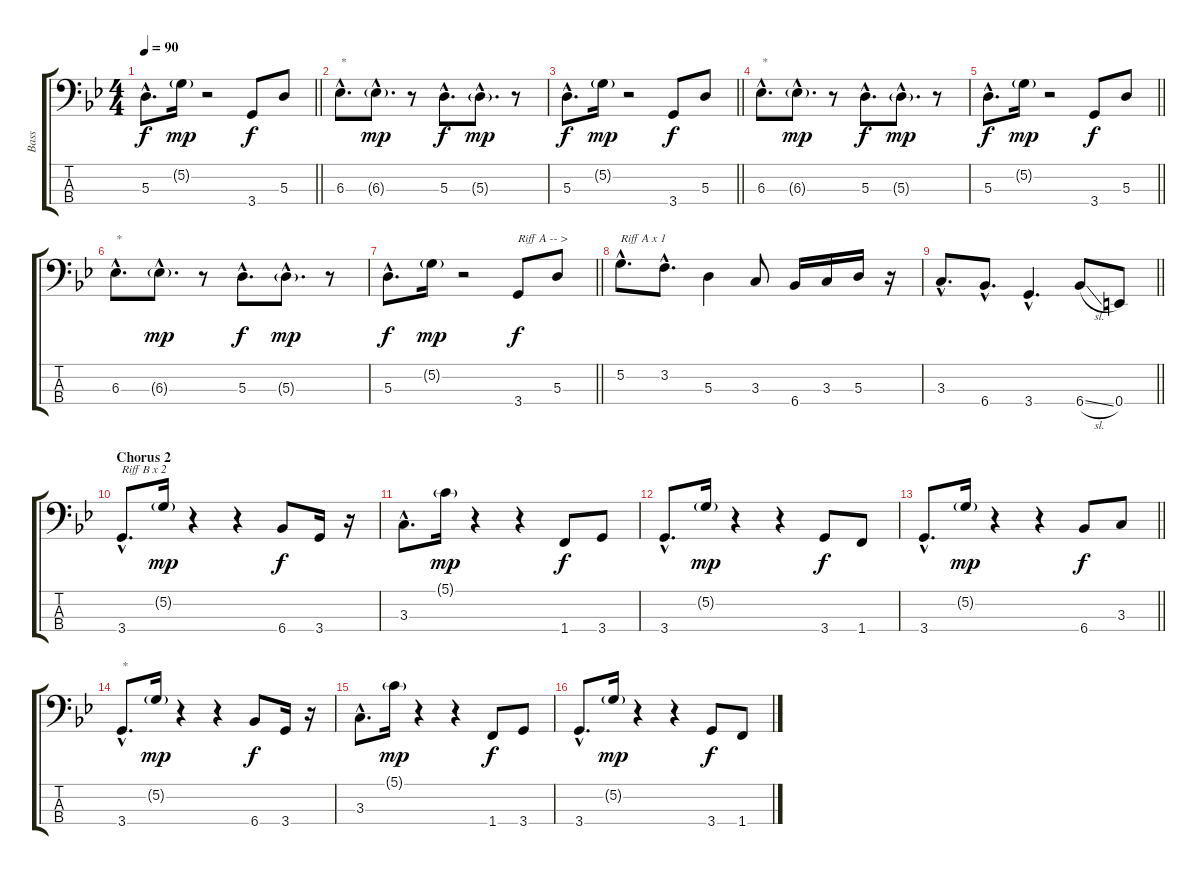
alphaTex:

\track ("Bass" "Bass") {instrument electricbassfinger}
\staff {score tabs}
\tuning (G2 D2 A1 E1) {hide}
\ts (4 4)
\tempo 90
\clef f4
\barLineRight lightlight
\ks bb
5.3{hac}.8{d dy f} 5.2{g}.16{dy mp} r.2 3.4.8{dy f} 5.3.8 |
6.3{hac}.8{d txt "*"} 6.3{g hac}.8{d dy mp} r.8 5.3{hac}.8{d dy f} 5.3{g hac}.8{d dy mp} r.8 |
\barLineRight lightlight
5.3{hac}.8{d dy f} 5.2{g}.16{dy mp} r.2 3.4.8{dy f} 5.3.8 |
6.3{hac}.8{d txt "*"} 6.3{g hac}.8{d dy mp} r.8 5.3{hac}.8{d dy f} 5.3{g hac}.8{d dy mp} r.8 |
\barLineRight lightlight
5.3{hac}.8{d dy f} 5.2{g}.16{dy mp} r.2 3.4.8{dy f} 5.3.8 |
6.3{hac}.8{d txt "*"} 6.3{g hac}.8{d dy mp} r.8 5.3{hac}.8{d dy f} 5.3{g hac}.8{d dy mp} r.8 |
\barLineRight lightlight
5.3{hac}.8{d dy f} 5.2{g}.16{dy mp} r.2 3.4.8{txt "Riff A -- >" dy f} 5.3.8 |
5.2{hac}.8{d txt "Riff A x 1"} 3.2{hac}.8{d} 5.3.4 3.3.8 6.4.16 3.3.16 5.3.16 r.16 |
\barLineRight lightlight
3.3{hac}.8{d} 6.4{hac}.8{d} 3.4{hac}.4{d} 6.4{sl}.8 0.4.8 |
\section ("" "Chorus 2")
3.4{hac}.8{d txt "Riff B x 2"} 5.2{g}.16{dy mp} r.4 r.4 6.4.8{dy f} 3.4.16 r.16 |
3.3{hac}.8{d} 5.1{g}.16{dy mp} r.4 r.4 1.4.8{dy f} 3.4.8 |
3.4{hac}.8{d} 5.2{g}.16{dy mp} r.4 r.4 3.4.8{dy f} 1.4.8 |
\barLineRight lightlight
3.4{hac}.8{d} 5.2{g}.16{dy mp} r.4 r.4 6.4.8{dy f} 3.3.8 |
3.4{hac}.8{d txt "*"} 5.2{g}.16{dy mp} r.4 r.4 6.4.8{dy f} 3.4.16 r.16 |
3.3{hac}.8{d} 5.1{g}.16{dy mp} r.4 r.4 1.4.8{dy f} 3.4.8 |
3.4{hac}.8{d} 5.2{g}.16{dy mp} r.4 r.4 3.4.8{dy f} 1.4.8
